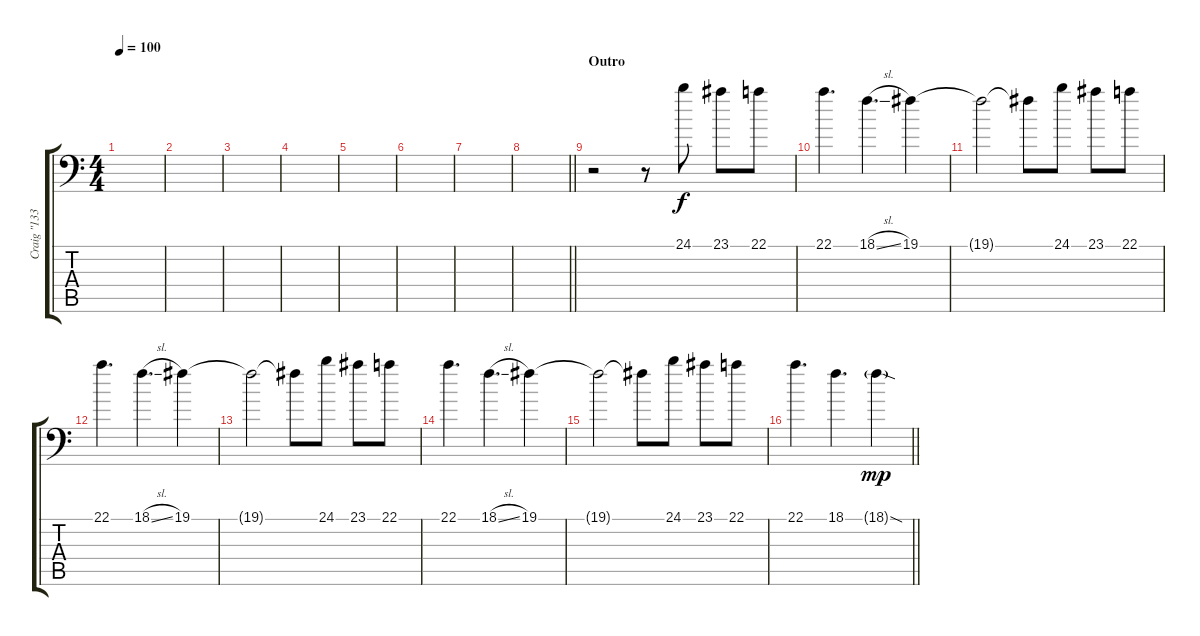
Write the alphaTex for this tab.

\track ("Craig \"133\" Jones" "Craig \"133") {instrument fx6goblins}
\staff {score tabs}
\tuning (B3 Gb3 D3 A2 E2 A1) {hide}
\ts (4 4)
\tempo 100
\clef f4
\ks c
|
|
|
|
|
|
|
\barLineRight lightlight
|
\section ("" "Outro")
r.2 r.8 24.1.8{dy f} 23.1.8 22.1.8 |
22.1.4{d} 18.1{sl}.4{d} 19.1.4 |
19.1{t}.2 19.1{t}.8 24.1.8 23.1.8 22.1.8 |
22.1.4{d} 18.1{sl}.4{d} 19.1.4 |
19.1{t}.2 19.1{t}.8 24.1.8 23.1.8 22.1.8 |
22.1.4{d} 18.1{sl}.4{d} 19.1.4 |
19.1{t}.2 19.1{t}.8 24.1.8 23.1.8 22.1.8 |
\barLineRight lightlight
22.1.4{d} 18.1.4{d} 18.1{sod g}.4{dy mp}
